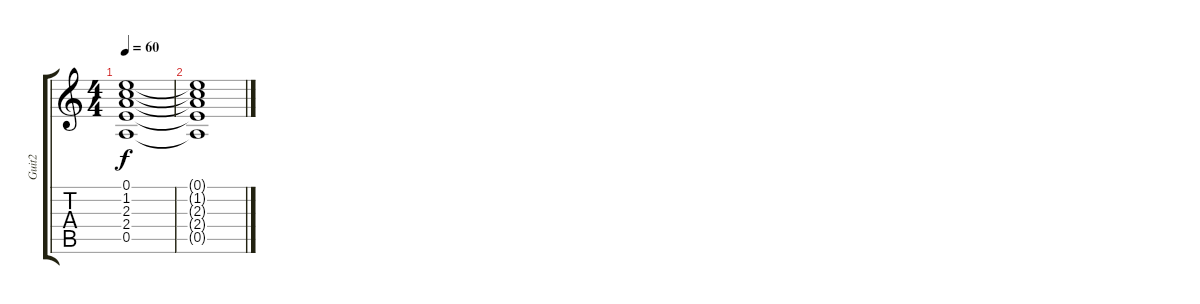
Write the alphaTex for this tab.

\track ("Guit2" "Guit2") {instrument acousticguitarsteel}
\staff {score tabs}
\tuning (E4 B3 G3 D3 A2 E2) {hide}
\ts (4 4)
\tempo 60
\clef g2
\ks c
(0.1{t} 1.2{t} 2.3{t} 2.4{t} 0.5{t}).1{dy f} |
(0.1{t} 1.2{t} 2.3{t} 2.4{t} 0.5{t}).1
